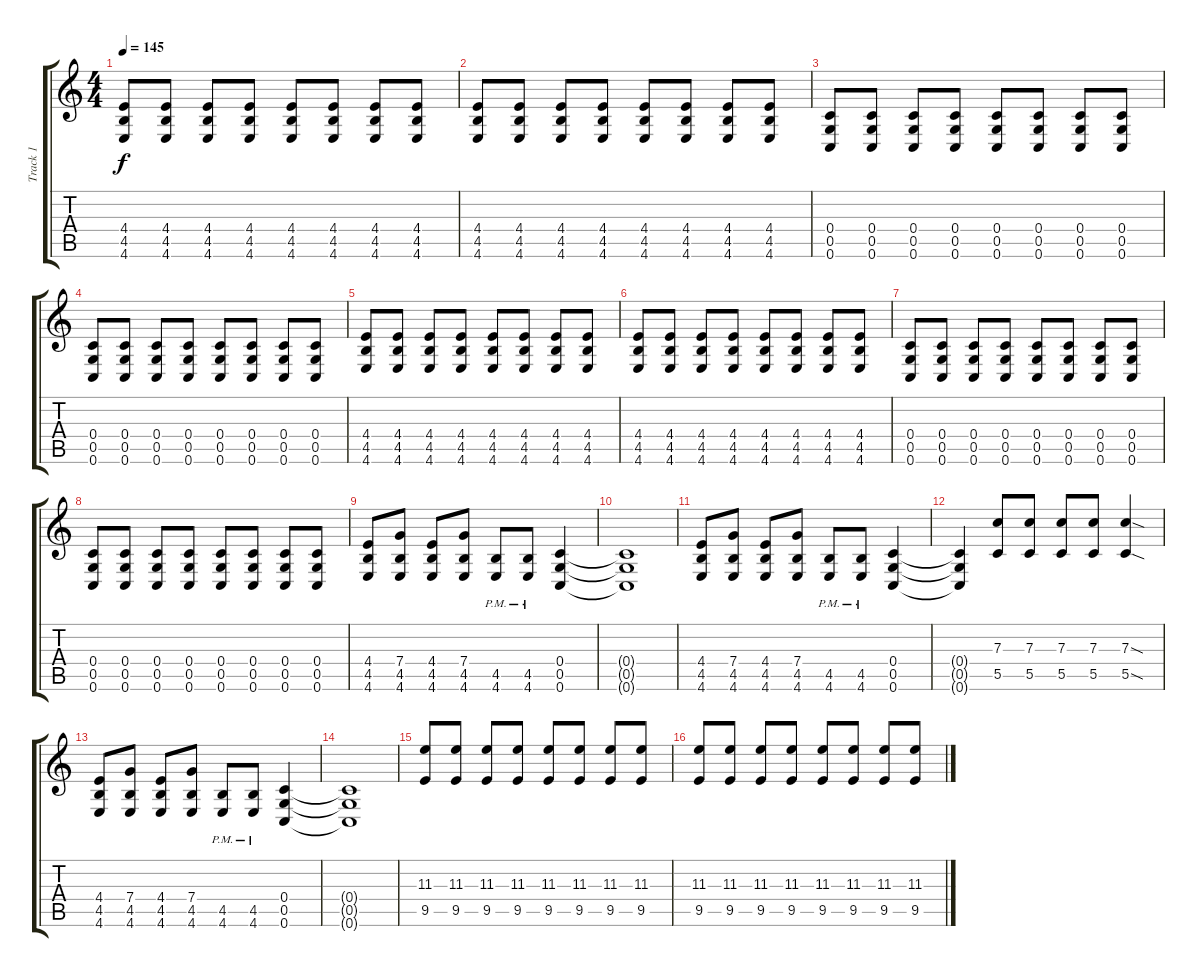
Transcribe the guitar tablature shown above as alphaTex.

\track ("Track 1" "Track 1") {instrument distortionguitar}
\staff {score tabs}
\tuning (D4 A3 F3 C3 G2 C2) {hide}
\ts (4 4)
\tempo 145
\clef g2
\ks c
(4.4 4.5 4.6).8{dy f} (4.4 4.5 4.6).8 (4.4 4.5 4.6).8 (4.4 4.5 4.6).8 (4.4 4.5 4.6).8 (4.4 4.5 4.6).8 (4.4 4.5 4.6).8 (4.4 4.5 4.6).8 |
(4.4 4.5 4.6).8 (4.4 4.5 4.6).8 (4.4 4.5 4.6).8 (4.4 4.5 4.6).8 (4.4 4.5 4.6).8 (4.4 4.5 4.6).8 (4.4 4.5 4.6).8 (4.4 4.5 4.6).8 |
(0.4 0.5 0.6).8 (0.4 0.5 0.6).8 (0.4 0.5 0.6).8 (0.4 0.5 0.6).8 (0.4 0.5 0.6).8 (0.4 0.5 0.6).8 (0.4 0.5 0.6).8 (0.4 0.5 0.6).8 |
(0.4 0.5 0.6).8 (0.4 0.5 0.6).8 (0.4 0.5 0.6).8 (0.4 0.5 0.6).8 (0.4 0.5 0.6).8 (0.4 0.5 0.6).8 (0.4 0.5 0.6).8 (0.4 0.5 0.6).8 |
(4.4 4.5 4.6).8 (4.4 4.5 4.6).8 (4.4 4.5 4.6).8 (4.4 4.5 4.6).8 (4.4 4.5 4.6).8 (4.4 4.5 4.6).8 (4.4 4.5 4.6).8 (4.4 4.5 4.6).8 |
(4.4 4.5 4.6).8 (4.4 4.5 4.6).8 (4.4 4.5 4.6).8 (4.4 4.5 4.6).8 (4.4 4.5 4.6).8 (4.4 4.5 4.6).8 (4.4 4.5 4.6).8 (4.4 4.5 4.6).8 |
(0.4 0.5 0.6).8 (0.4 0.5 0.6).8 (0.4 0.5 0.6).8 (0.4 0.5 0.6).8 (0.4 0.5 0.6).8 (0.4 0.5 0.6).8 (0.4 0.5 0.6).8 (0.4 0.5 0.6).8 |
(0.4 0.5 0.6).8 (0.4 0.5 0.6).8 (0.4 0.5 0.6).8 (0.4 0.5 0.6).8 (0.4 0.5 0.6).8 (0.4 0.5 0.6).8 (0.4 0.5 0.6).8 (0.4 0.5 0.6).8 |
(4.4 4.5 4.6).8 (7.4 4.5 4.6).8 (4.4 4.5 4.6).8 (7.4 4.5 4.6).8 (4.5{pm} 4.6{pm}).8 (4.5{pm} 4.6{pm}).8 (0.4 0.5 0.6).4 |
(0.4{t} 0.5{t} 0.6{t}).1 |
(4.4 4.5 4.6).8 (7.4 4.5 4.6).8 (4.4 4.5 4.6).8 (7.4 4.5 4.6).8 (4.5{pm} 4.6{pm}).8 (4.5{pm} 4.6{pm}).8 (0.4 0.5 0.6).4 |
(0.4{t} 0.5{t} 0.6{t}).4 (7.3 5.5).8 (7.3 5.5).8 (7.3 5.5).8 (7.3 5.5).8 (7.3{sod} 5.5{sod}).4 |
(4.4 4.5 4.6).8 (7.4 4.5 4.6).8 (4.4 4.5 4.6).8 (7.4 4.5 4.6).8 (4.5{pm} 4.6{pm}).8 (4.5{pm} 4.6{pm}).8 (0.4 0.5 0.6).4 |
(0.4{t} 0.5{t} 0.6{t}).1 |
(11.3 9.5).8 (11.3 9.5).8 (11.3 9.5).8 (11.3 9.5).8 (11.3 9.5).8 (11.3 9.5).8 (11.3 9.5).8 (11.3 9.5).8 |
(11.3 9.5).8 (11.3 9.5).8 (11.3 9.5).8 (11.3 9.5).8 (11.3 9.5).8 (11.3 9.5).8 (11.3 9.5).8 (11.3 9.5).8
